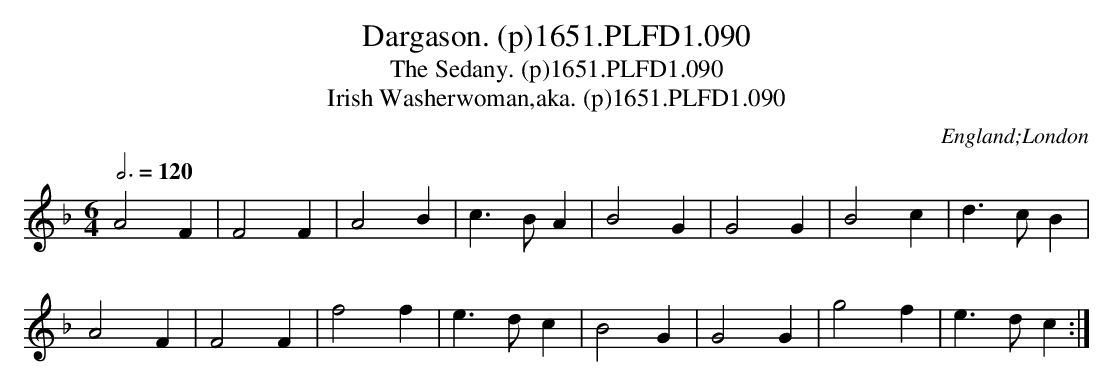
X:1
T:Dargason. (p)1651.PLFD1.090
T:Sedany. (p)1651.PLFD1.090, The
T:Irish Washerwoman,aka. (p)1651.PLFD1.090
M:6/4
L:1/4
Q:3/4=120
O:England;London
K:F
A2 F| F2 F|A2 B |c>BA|B2 G| G2 G|B2 c |d>cB|
A2 F| F2 F|f2 f| e>dc|B2 G| G2 G|g2 f| e>dc:|
